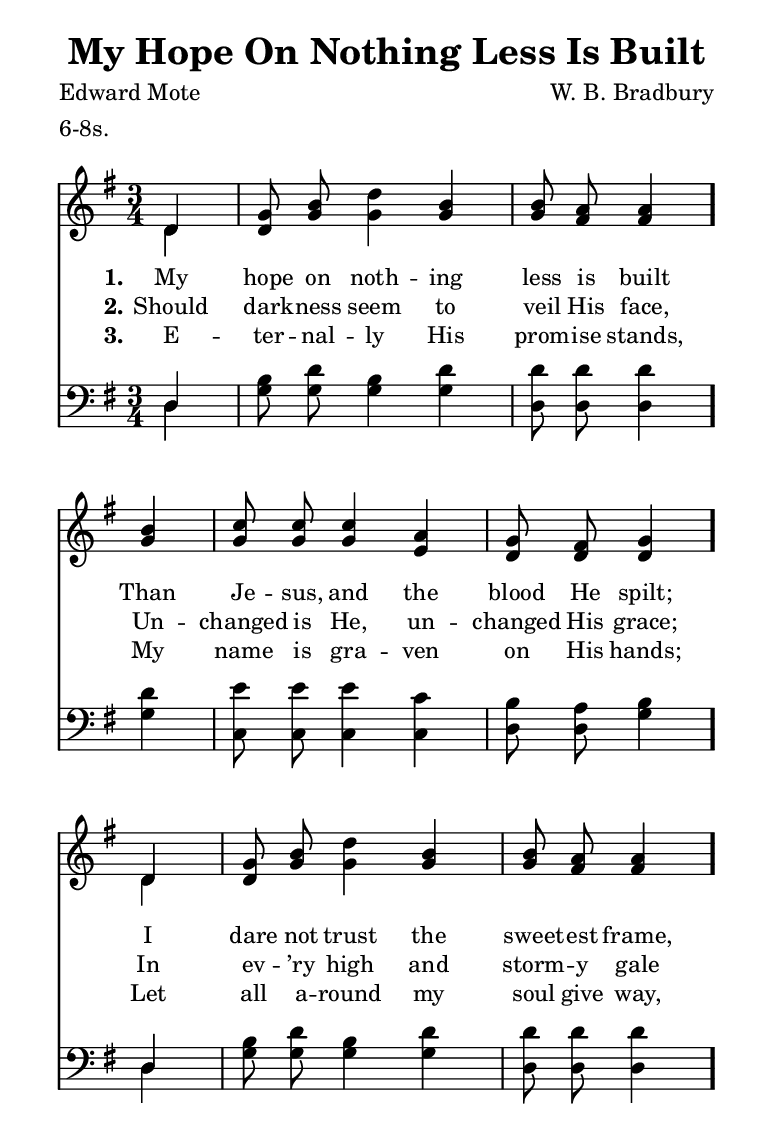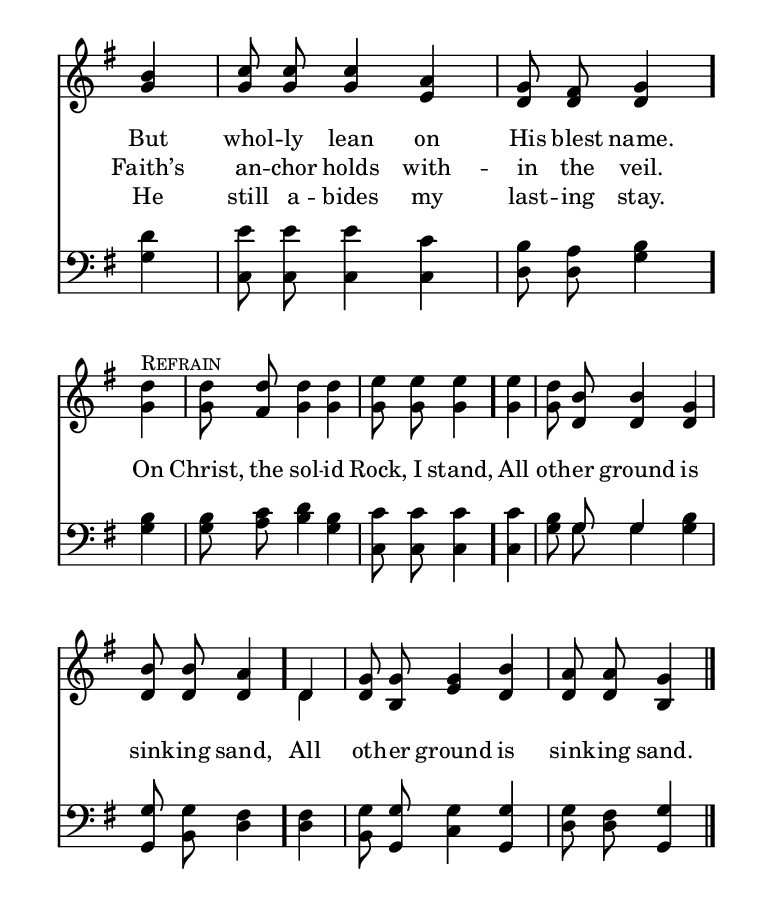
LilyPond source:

\include "common/global.ily"
\paper {
  \include "common/paper.ily"
  ragged-bottom = ##t
  ragged-last-bottom = ##t
  page-count = ##f
}

\header{
  %gospel
  hymnnumber = "7"
  title = "My Hope On Nothing Less Is Built"
  tunename = "Foundation"
  meter = "6-8s."
  poet = "Edward Mote"
  composer = "W. B. Bradbury"
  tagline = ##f
}

patternA = { c4 | c8 c8 c4 c4 | c8 c8 c4 } % all phrases

global = {
  \include "common/overrides.ily"
  \override Staff.TimeSignature.style = #'numbered
  \time 3/4
  \once \override Score.MetronomeMark.transparent = ##t
  \tempo 4 = 66
  \key g \major
  \partial 4
  \autoBeamOff
}

notesSoprano = {
\global
\relative c' {

  \changePitch \patternA { d  | g b d b | b a a   }
  \changePitch \patternA { b  | c c c a | g fis g }
  \changePitch \patternA { d  | g b d b | b a a   }
  \changePitch \patternA { b  | c c c a | g fis g }

  << s^\markup { \small \caps "Refrain" }
  \changePitch \patternA { d' | d d d d | e e e   } >>
  \changePitch \patternA { e  | d b b g | b b a   }
  \changePitch \patternA { d, | g g g b | a a g   }
  \bar "|."

}
}

notesAlto = {
\global
\relative e' {

  \changePitch \patternA { d | d g g g   | g fis fis }
  \changePitch \patternA { g | g g g e   | d d d     }
  \changePitch \patternA { d | d g g g   | g fis fis }
  \changePitch \patternA { g | g g g e   | d d d     }

  \changePitch \patternA { g | g fis g g | g g g     }
  \changePitch \patternA { g | g d d d   | d d d     }
  \changePitch \patternA { d | d b e d   | d d b     }

}
}

notesTenor = {
\global
\relative a, {


  \changePitch \patternA { d   | b' d b d | d d d   }
  \changePitch \patternA { d   | e e e c  | b a b   }
  \changePitch \patternA { d,  | b' d b d | d d d   }
  \changePitch \patternA { d   | e e e c  | b a b   }

  \changePitch \patternA { b   | b c d b  | c c c   }
  \changePitch \patternA { c   | b g g b  | g g fis }
  \changePitch \patternA { fis | g g g g  | g fis g }

}
}

notesBass = {
\global
\relative f {


  \changePitch \patternA { d | g g g g  | d d d   }
  \changePitch \patternA { g | c, c c c | d d g   }
  \changePitch \patternA { d | g g g g  | d d d   }
  \changePitch \patternA { g | c, c c c | d d g   }

  \changePitch \patternA { g | g a b g  | c, c c  }
  \changePitch \patternA { c | g' g g g | g, b d  }
  \changePitch \patternA { d | b g c g  | d' d g, }

}
}

Refrain = \lyricmode {

  On Christ, the sol -- id Rock, I stand, \bar "."
  All oth -- er ground is sink -- ing sand, \bar "."
  All oth -- er ground is sink -- ing sand. \bar "."

}

wordsA = \lyricmode {
\set stanza = "1."

  My hope on noth -- ing less is built \bar "."
  Than Je -- sus, and the blood He spilt; \bar "."
  I dare not trust the sweet -- est frame, \bar "."
  But whol -- ly lean on His blest name. \bar "."
}

wordsB = \lyricmode {
\set stanza = "2."

  Should dark -- ness seem to veil His face,
  Un -- changed is He, un -- changed His grace;
  In ev -- ’ry high and storm -- y gale
  Faith’s an -- chor holds with -- in the veil. \break
  \Refrain
}

wordsC = \lyricmode {
\set stanza = "3."

  E -- ter -- nal -- ly His prom -- ise stands,
  My name is gra -- ven on His hands;
  Let all a -- round my soul give way,
  He still a -- bides my last -- ing stay.
}


\score {
  \context ChoirStaff <<
    \context Staff = upper <<
      \set Staff.autoBeaming = ##f
      \set ChoirStaff.systemStartDelimiter = #'SystemStartBar
      \set ChoirStaff.printPartCombineTexts = ##f
      \partcombine #'(2 . 9) \notesSoprano \notesAlto
      \context NullVoice = sopranos { \voiceOne << \notesSoprano >> }
      \context NullVoice = altos { \voiceTwo << \notesAlto >> }
      \context Lyrics = one   \lyricsto sopranos \wordsA
      \context Lyrics = two   \lyricsto sopranos \wordsB
      \context Lyrics = three \lyricsto sopranos \wordsC
    >>
    \context Staff = men <<
      \set Staff.autoBeaming = ##f
      \clef bass
      \set ChoirStaff.printPartCombineTexts = ##f
      \partcombine #'(2 . 9) \notesTenor \notesBass
      \context NullVoice = tenors { \voiceOne << \notesTenor >> }
      \context NullVoice = basses { \voiceTwo << \notesBass >> }
    >>
  >>
  \layout {
    \include "common/layout.ily"
  }
  \midi{
    \include "common/midi.ily"
  }
}

\version "2.19.49"  % necessary for upgrading to future LilyPond versions.

% vi:set et ts=2 sw=2 ai nocindent syntax=lilypond:
